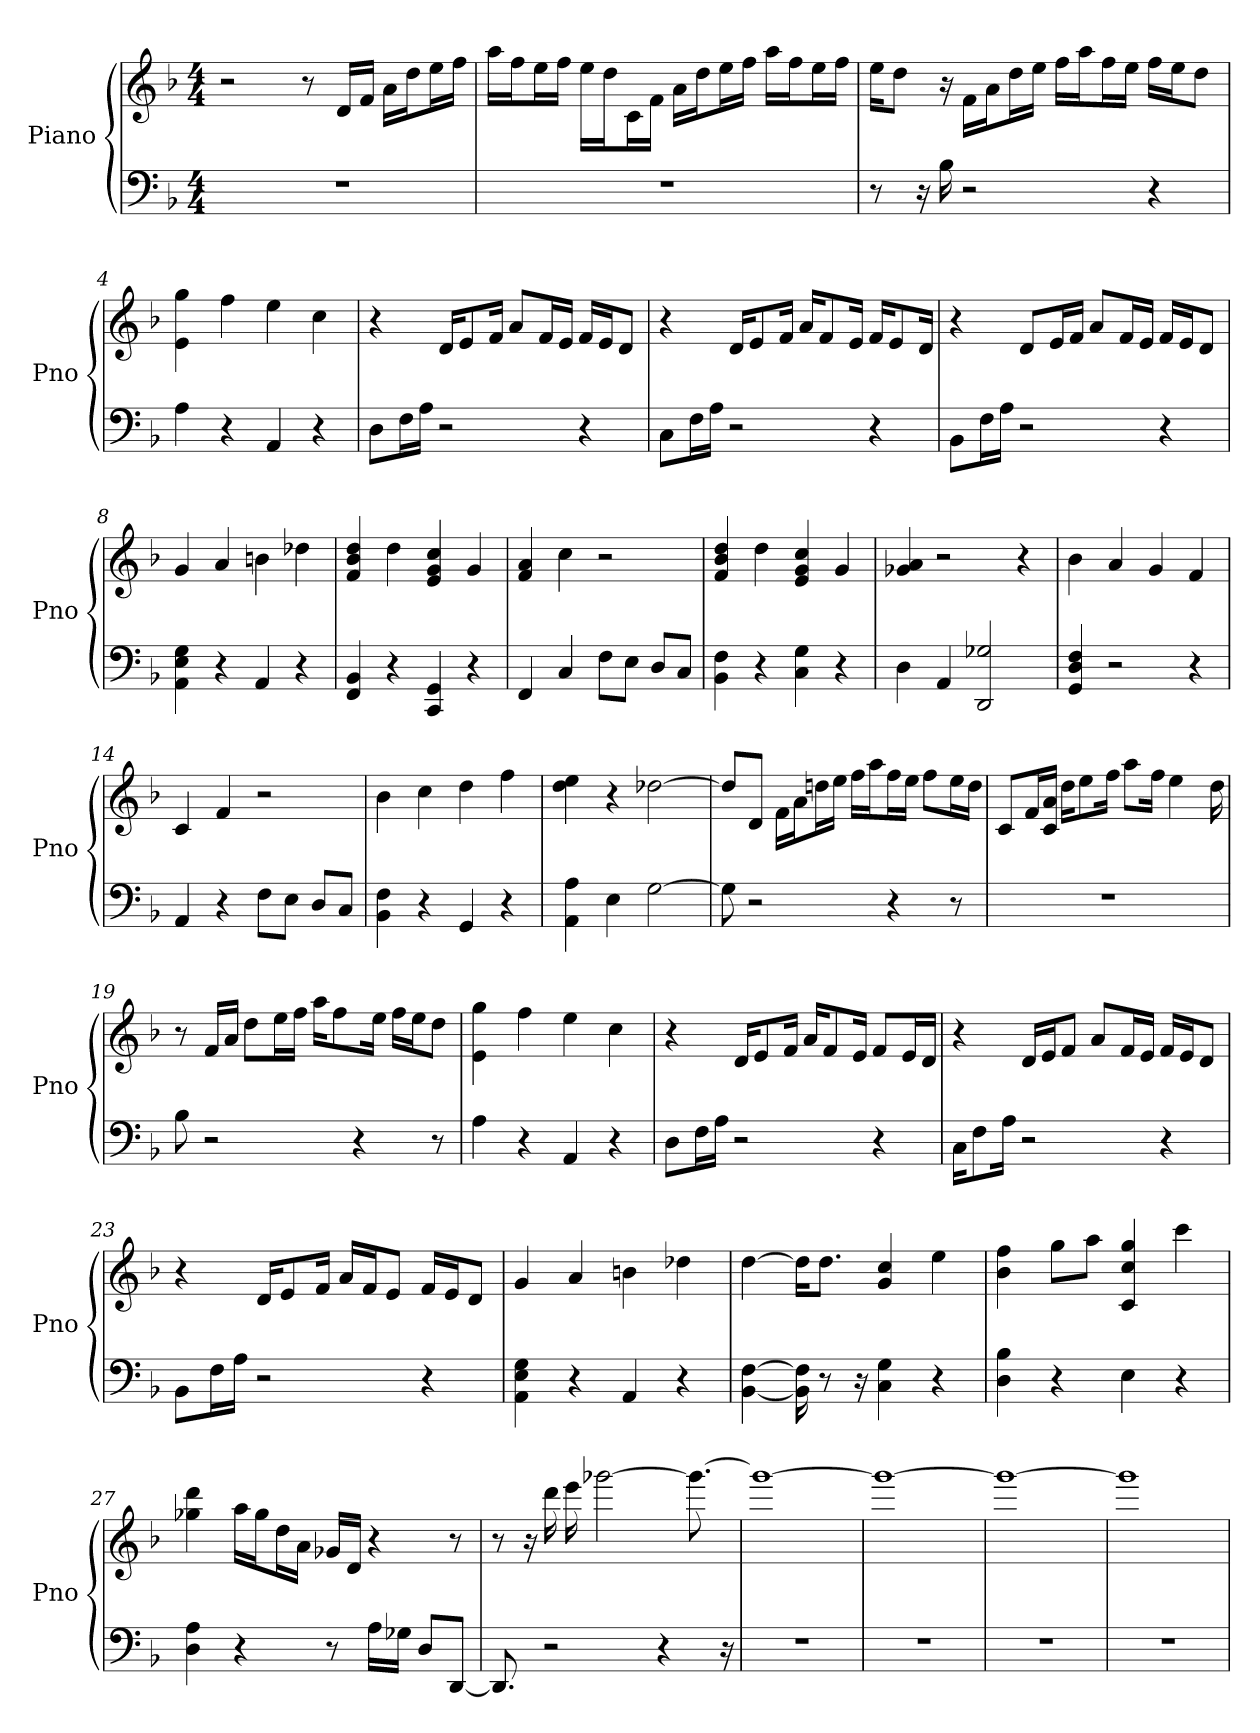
**kern	**kern
*part1	*part1
*staff2	*staff1
*I"Piano	*
*I'Pno	*
*clefF4	*clefG2
*k[b-]	*k[b-]
*F:	*F:
*M4/4	*M4/4
*MM81	*MM81
=1	=1
1r	2r
.	8r
.	16d/LL
.	16f/JJ
.	16a\LL
.	16dd\J
.	16ee\L
.	16ff\JJ
=2	=2
1r	16aa\LL
.	16ff\J
.	16ee\L
.	16ff\JJ
.	16ee\LL
.	16dd\J
.	16c\L
.	16f\JJ
.	16a\LL
.	16dd\J
.	16ee\L
.	16ff\JJ
.	16aa\LL
.	16ff\J
.	16ee\L
.	16ff\JJ
=3	=3
8r	16ee\KL
.	8dd\J
16r	.
16B-	16r
2r	16f\LL
.	16a\J
.	16dd\L
.	16ee\JJ
.	16ff\LL
.	16aa\J
.	16ff\L
.	16ee\JJ
4r	16ff\LL
.	16ee\J
.	8dd\J
=4	=4
4A	4e 4gg
4r	4ff
4AA	4ee
4r	4cc
=5	=5
8D\L	4r
16F\L	.
16A\JJ	.
2r	16d/KL
.	8e/
.	16f/Jk
.	8a/L
.	16f/L
.	16e/JJ
4r	16f/LL
.	16e/J
.	8d/J
=6	=6
8C\L	4r
16F\L	.
16A\JJ	.
2r	16d/KL
.	8e/
.	16f/Jk
.	16a/KL
.	8f/
.	16e/Jk
4r	16f/KL
.	8e/
.	16d/Jk
=7	=7
8BB-\L	4r
16F\L	.
16A\JJ	.
2r	8d/L
.	16e/L
.	16f/JJ
.	8a/L
.	16f/L
.	16e/JJ
4r	16f/LL
.	16e/J
.	8d/J
=8	=8
4E 4G 4AA	4g
4r	4a
4AA	4b
4r	4dd-
=9	=9
4FF 4BB-	4dd 4b- 4f
4r	4dd
4CC 4GG	4cc 4e 4g
4r	4g
=10	=10
4FF	4a 4f
4C	4cc
8F\L	2r
8E\J	.
8D/L	.
8C/J	.
=11	=11
4F 4BB-	4dd 4b- 4f
4r	4dd
4C 4G	4cc 4e 4g
4r	4g
=12	=12
4D	4a 4g-
4AA	2r
2G- 2DD	.
.	4r
=13	=13
4GG 4D 4F	4b-
2r	4a
.	4g
4r	4f
=14	=14
4AA	4c
4r	4f
8F\L	2r
8E\J	.
8D/L	.
8C/J	.
=15	=15
4BB- 4F	4b-
4r	4cc
4GG	4dd
4r	4ff
=16	=16
4A 4AA	4ee 4dd
4E	4r
[2G	[2dd-
=17	=17
8G]	8dd-/L]
2r	8d/J
.	16f\LL
.	16a\J
.	16dd\L
.	16ee\JJ
.	16ff\LL
.	16aa\J
4r	16ff\L
.	16ee\JJ
.	8ff\L
8r	16ee\L
.	16dd\JJ
=18	=18
1r	8c/L
.	16f/L
.	16a/ 16c/JJ
.	16dd\KL
.	8ee\
.	16ff\Jk
.	8aa\L
.	16ff\Jk
.	4ee
.	16dd
=19	=19
8B-	8r
2r	16f/LL
.	16a/JJ
.	8dd\L
.	16ee\L
.	16ff\JJ
.	16aa\KL
.	8ff\
4r	.
.	16ee\Jk
.	16ff\LL
.	16ee\J
8r	8dd\J
=20	=20
4A	4gg 4e
4r	4ff
4AA	4ee
4r	4cc
=21	=21
8D\L	4r
16F\L	.
16A\JJ	.
2r	16d/KL
.	8e/
.	16f/Jk
.	16a/KL
.	8f/
.	16e/Jk
4r	8f/L
.	16e/L
.	16d/JJ
=22	=22
16C\KL	4r
8F\	.
16A\Jk	.
2r	16d/LL
.	16e/J
.	8f/J
.	8a/L
.	16f/L
.	16e/JJ
4r	16f/LL
.	16e/J
.	8d/J
=23	=23
8BB-\L	4r
16F\L	.
16A\JJ	.
2r	16d/KL
.	8e/
.	16f/Jk
.	16a/LL
.	16f/J
.	8e/J
4r	16f/LL
.	16e/J
.	8d/J
=24	=24
4E 4AA 4G	4g
4r	4a
4AA	4b
4r	4dd-
=25	=25
[4F [4BB-	[4dd
16F] 16BB-]	16dd\KL]
8r	8.dd\J
16r	.
4G 4C	4cc 4g
4r	4ee
=26	=26
4B- 4D	4ff 4b-
4r	8gg\L
.	8aa\J
4E	4gg 4cc 4c
4r	4ccc
=27	=27
4A 4D	4gg- 4ddd
4r	16aa\LL
.	16gg-\J
.	16dd\L
.	16a\JJ
8r	16g-/LL
.	16d/JJ
16A\LL	4r
16G-\JJ	.
8D/L	.
[8DD/J	8r
=28	=28
8.DD]	8r
.	16r
2r	16ddd
.	16eee
.	[2ggg-
4r	.
.	8.ggg-_
16r	.
=29	=29
1r	1ggg-_
=30	=30
1r	1ggg-_
=31	=31
1r	1ggg-_
=32	=32
1r	1ggg-]
=	=
*-	*-
